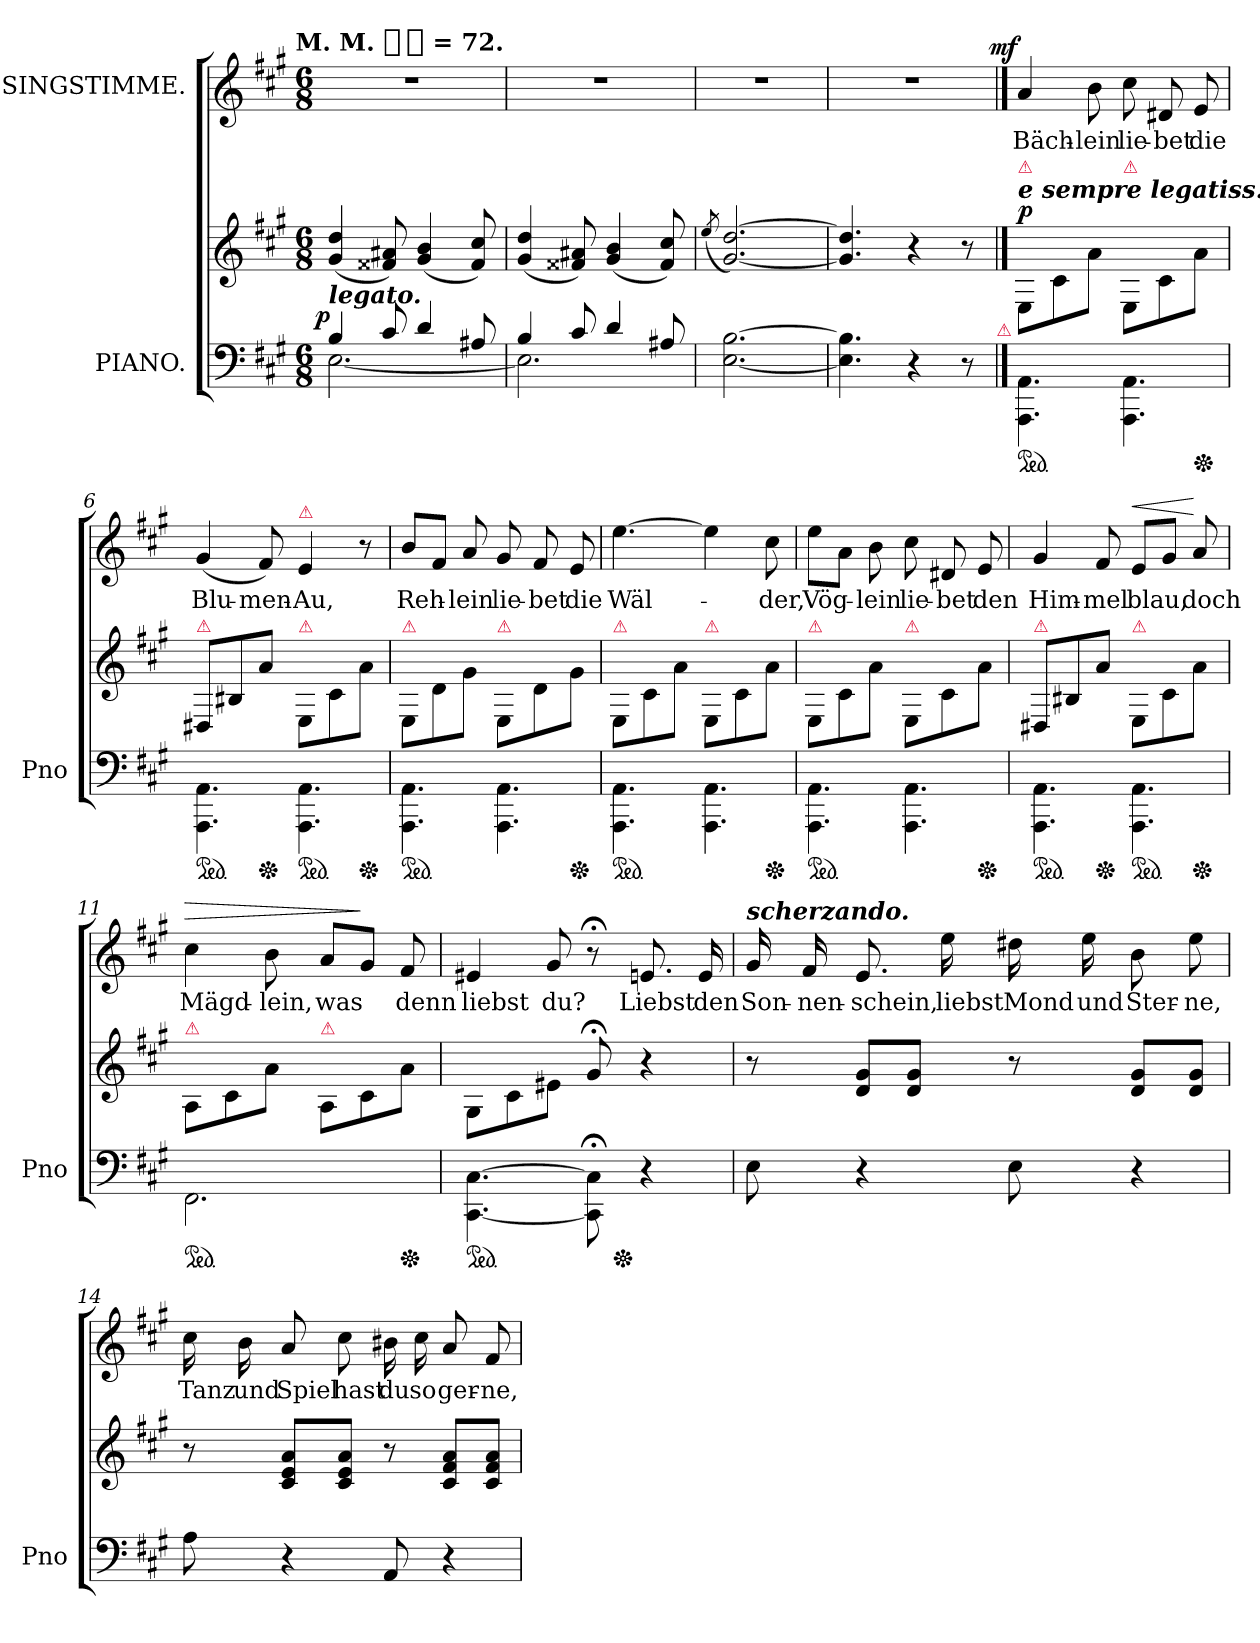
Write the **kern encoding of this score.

**kern	**kern	**dynam	**kern	**text	**dynam
*part2	*part2	*part2	*part1	*part1	*part1
*staff3	*staff2	*staff2/3	*staff1	*staff1	*staff1
*I"PIANO.	*	*	*I"SINGSTIMME.	*	*
*I'Pno	*	*	*	*	*
*clefF4	*clefG2	*	*clefG2	*	*
*k[f#c#g#]	*k[f#c#g#]	*	*k[f#c#g#]	*	*
*A:	*A:	*	*A:	*	*
!!LO:TX:omd:t=M. M. [quarter-dot] = 72.
*M6/8	*M6/8	*	*M6/8	*	*
*MM108	*MM108	*	*MM108	*	*
=1	=1	=1	=1	=1	=1
*^	*	*	*	*	*
!	!	!LO:TX:b:Bi:t=legato.	!	!	!	!
!	!	!	!LO:DY:rj	!	!	!
4B	[2.E	(>4g#/ 4dd/	p	2.rdd	.	.
8c#	.	8f##X 8a#X)	.	.	.	.
4d	.	(>4g# 4b	.	.	.	.
8A#X	.	8f##/ 8cc#/)	.	.	.	.
=2	=2	=2	=2	=2	=2	=2
4B	2.E]	(>4g#/ 4dd/	.	2.rdd	.	.
8c#	.	8f##X 8a#X)	.	.	.	.
4d	.	(>4g# 4b	.	.	.	.
8A#X	.	8f##/ 8cc#/)	.	.	.	.
*v	*v	*	*	*	*	*
=3	=3	=3	=3	=3	=3
.	(<8qee/	.	.	.	.
[2.E [2.B	[2.g#/ [2.dd/)	.	2.rdd	.	.
=4	=4	=4	=4	=4	=4
4.E] 4.B]	4.g#]/ 4.dd]/	.	2.rdd	.	.
4r	4r	.	.	.	.
8r	8r	.	.	.	.
!LO:TX:a:color=crimson:t=⚠	!	!	!	!	!
==5	==5	==5	==5	==5	==5
!	!LO:TX:a:Bi:t=e sempre legatiss.	!	!	!	!
!	!LO:TX:a:color=crimson:t=⚠	!	!	!	!
!	!	!LO:DY:a	!	!	!LO:DY:a:rj
*ped	*	*	*	*	*
4.AAA\ 4.AA\	8E/L	p	4a	Bäch-	mf
.	8c#\	.	.	.	.
.	8a\J	.	8b	-lein	.
!	!LO:TX:a:color=crimson:t=⚠	!	!	!	!
4.AAA\ 4.AA\	8E/L	.	8cc#	lie-	.
.	8c#\	.	8d#X	-bet	.
*Xped	*	*	*	*	*
.	8a\J	.	8e	die	.
=6	=6	=6	=6	=6	=6
!	!LO:TX:a:color=crimson:t=⚠	!	!	!	!
*ped	*	*	*	*	*
4.AAA\ 4.AA\	8D#X/L	.	(<4g#	Blu-	.
.	8B#X/	.	.	.	.
*Xped	*	*	*	*	*
.	8a\J	.	8f#)	-men-	.
!	!	!	!LO:TX:a:color=crimson:t=⚠	!	!
!	!LO:TX:a:color=crimson:t=⚠	!	!	!	!
*ped	*	*	*	*	*
4.AAA\ 4.AA\	8E/L	.	4e	-Au,	.
.	8c#\	.	.	.	.
*Xped	*	*	*	*	*
.	8a\J	.	8r	.	.
=7	=7	=7	=7	=7	=7
!	!LO:TX:a:color=crimson:t=⚠	!	!	!	!
*ped	*	*	*	*	*
4.AAA\ 4.AA\	8E/L	.	8bL	Reh-	.
.	8d\	.	8f#J	.	.
.	8g#\J	.	8a	-lein	.
!	!LO:TX:a:color=crimson:t=⚠	!	!	!	!
4.AAA\ 4.AA\	8E/L	.	8g#	lie-	.
.	8d\	.	8f#	-bet	.
*Xped	*	*	*	*	*
.	8g#\J	.	8e	die	.
=8	=8	=8	=8	=8	=8
!	!LO:TX:a:color=crimson:t=⚠	!	!	!	!
*ped	*	*	*	*	*
4.AAA\ 4.AA\	8E/L	.	[4.ee	Wäl-	.
.	8c#\	.	.	.	.
.	8a\J	.	.	.	.
!	!LO:TX:a:color=crimson:t=⚠	!	!	!	!
4.AAA\ 4.AA\	8E/L	.	4ee]	.	.
.	8c#\	.	.	.	.
*Xped	*	*	*	*	*
.	8a\J	.	8cc#	-der,	.
=9	=9	=9	=9	=9	=9
!	!LO:TX:a:color=crimson:t=⚠	!	!	!	!
*ped	*	*	*	*	*
4.AAA\ 4.AA\	8E/L	.	8eeL	Vög-	.
.	8c#\	.	8aJ	.	.
.	8a\J	.	8b	-lein	.
!	!LO:TX:a:color=crimson:t=⚠	!	!	!	!
4.AAA\ 4.AA\	8E/L	.	8cc#	lie-	.
.	8c#\	.	8d#X	-bet	.
*Xped	*	*	*	*	*
.	8a\J	.	8e	den	.
=10	=10	=10	=10	=10	=10
!	!LO:TX:a:color=crimson:t=⚠	!	!	!	!
*ped	*	*	*	*	*
4.AAA\ 4.AA\	8D#X/L	.	4g#	Him-	.
.	8B#X/	.	.	.	.
*Xped	*	*	*	*	*
.	8a\J	.	8f#	-mel	.
!	!LO:TX:a:color=crimson:t=⚠	!	!	!	!
!	!	!	!	!	!LO:HP:a
*ped	*	*	*	*	*
4.AAA\ 4.AA\	8E/L	.	8eL	blau,	<
.	8c#\	.	8g#J	.	.
*Xped	*	*	*	*	*
.	8a\J	.	8a	doch	[
=11	=11	=11	=11	=11	=11
!	!LO:TX:a:color=crimson:t=⚠	!	!	!	!
!	!	!	!	!	!LO:HP:a
*ped	*	*	*	*	*
2.FF#\	8A/L	.	4cc#	Mägd-	>
.	8c#\	.	.	.	.
.	8a\J	.	8b	-lein,	.
!	!LO:TX:a:color=crimson:t=⚠	!	!	!	!
.	8A/L	.	8aL	was	.
.	8c#\	.	8g#J	.	]
*Xped	*	*	*	*	*
.	8a\J	.	8f#	denn	.
=12	=12	=12	=12	=12	=12
!	!LO:TX:a:color=crimson:t=⚠	!	!	!	!
*ped	*	*	*	*	*
*	*^	*	*	*	*
[4.CC#\ [4.C#\	8G#/L	4..ryy	.	4e#X	liebst	.
.	8c#\	.	.	.	.	.
.	8e#X\J	.	.	8g#	du?	.
8CC#];<\ 8C#];<\	8g#;</	.	.	8r;<	.	.
*Xped	*	*	*	*	*	*
.	.	4ryy	.	.	.	.
4r	4r	.	.	8.en	Liebst	.
.	.	16ryy	.	16e	den	.
=13	=13	=13	=13	=13	=13	=13
!	!	!	!	!LO:TX:a:Bi:t=scherzando.	!	!
*	*v	*v	*	*	*	*
8E	8r	.	16g#	Son-	.
.	.	.	16f#	-nen-	.
4r	8d 8g#L	.	8.e	-schein,	.
.	8d 8g#J	.	.	.	.
.	.	.	16ee	liebst	.
8E	8r	.	16dd#X	Mond	.
.	.	.	16ee	und	.
4r	8d 8g#L	.	8b	Ster-	.
.	8d 8g#J	.	8ee	-ne,	.
=14	=14	=14	=14	=14	=14
8A	8r	.	16cc#	Tanz	.
.	.	.	16b	und	.
4r	8c# 8e 8aL	.	8a	Spiel	.
.	8c# 8e 8aJ	.	8cc#	hast	.
8AA	8r	.	16b#X	du	.
.	.	.	16cc#	so	.
4r	8c# 8f# 8aL	.	8a	ger-	.
.	8c# 8f# 8aJ	.	8f#	ne,	.
=	=	=	=	=	=
*-	*-	*-	*-	*-	*-
